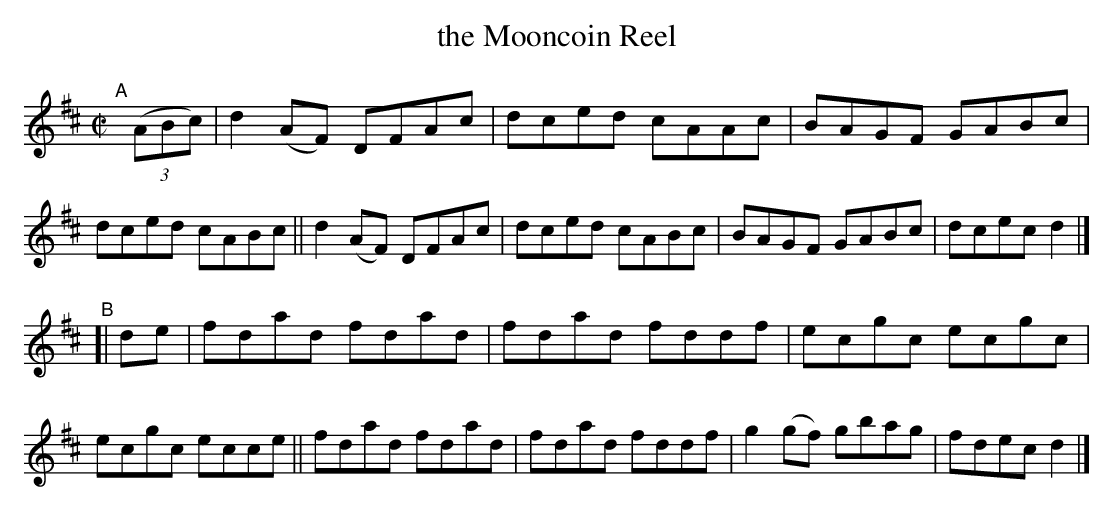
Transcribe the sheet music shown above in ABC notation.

X:1
T: the Mooncoin Reel
M: C|
L: 1/8
K: D
"^A"[|] (3(ABc) \
|  d2(AF) DFAc | dced cAAc | BAGF GABc | dced cABc \
|| d2(AF) DFAc | dced cABc | BAGF GABc | dcec d2 |]
"^B"[| de \
|  fdad fdad | fdad fddf | ecgc ecgc | ecgc ecce \
|| fdad fdad | fdad fddf | g2(gf) gbag | fdec d2 |]
